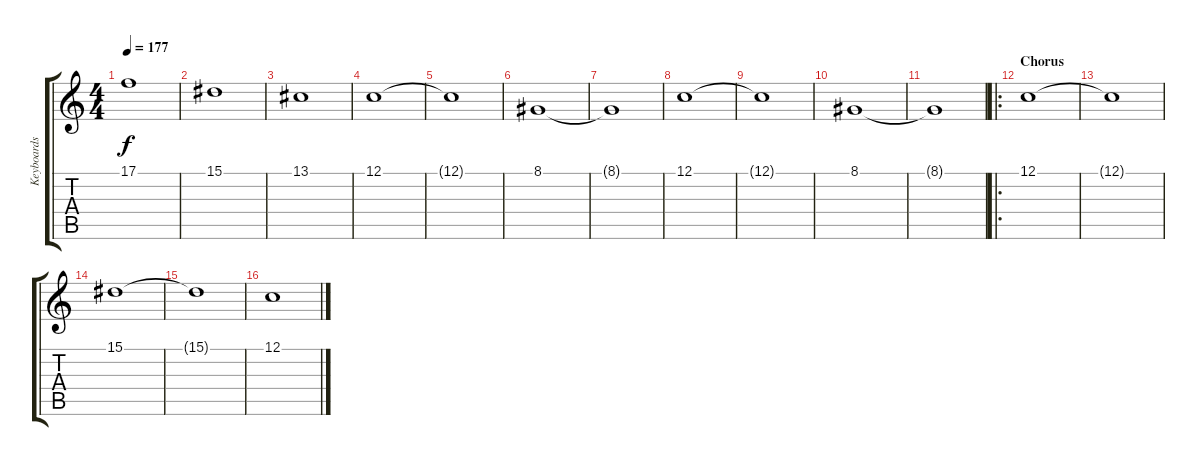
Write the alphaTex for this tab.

\track ("Keyboards" "Keyboards") {instrument tremolostrings}
\staff {score tabs}
\tuning (C4 G3 Eb3 Bb2 F2 C2) {hide}
\ts (4 4)
\tempo 177
\clef g2
\ks c
17.1{t}.1{dy f} |
15.1.1 |
13.1.1 |
12.1.1 |
12.1{t}.1 |
8.1.1 |
8.1{t}.1 |
12.1.1 |
12.1{t}.1 |
8.1.1 |
8.1{t}.1 |
\ro
\section ("" "Chorus")
12.1.1 |
12.1{t}.1 |
15.1.1 |
15.1{t}.1 |
12.1.1
